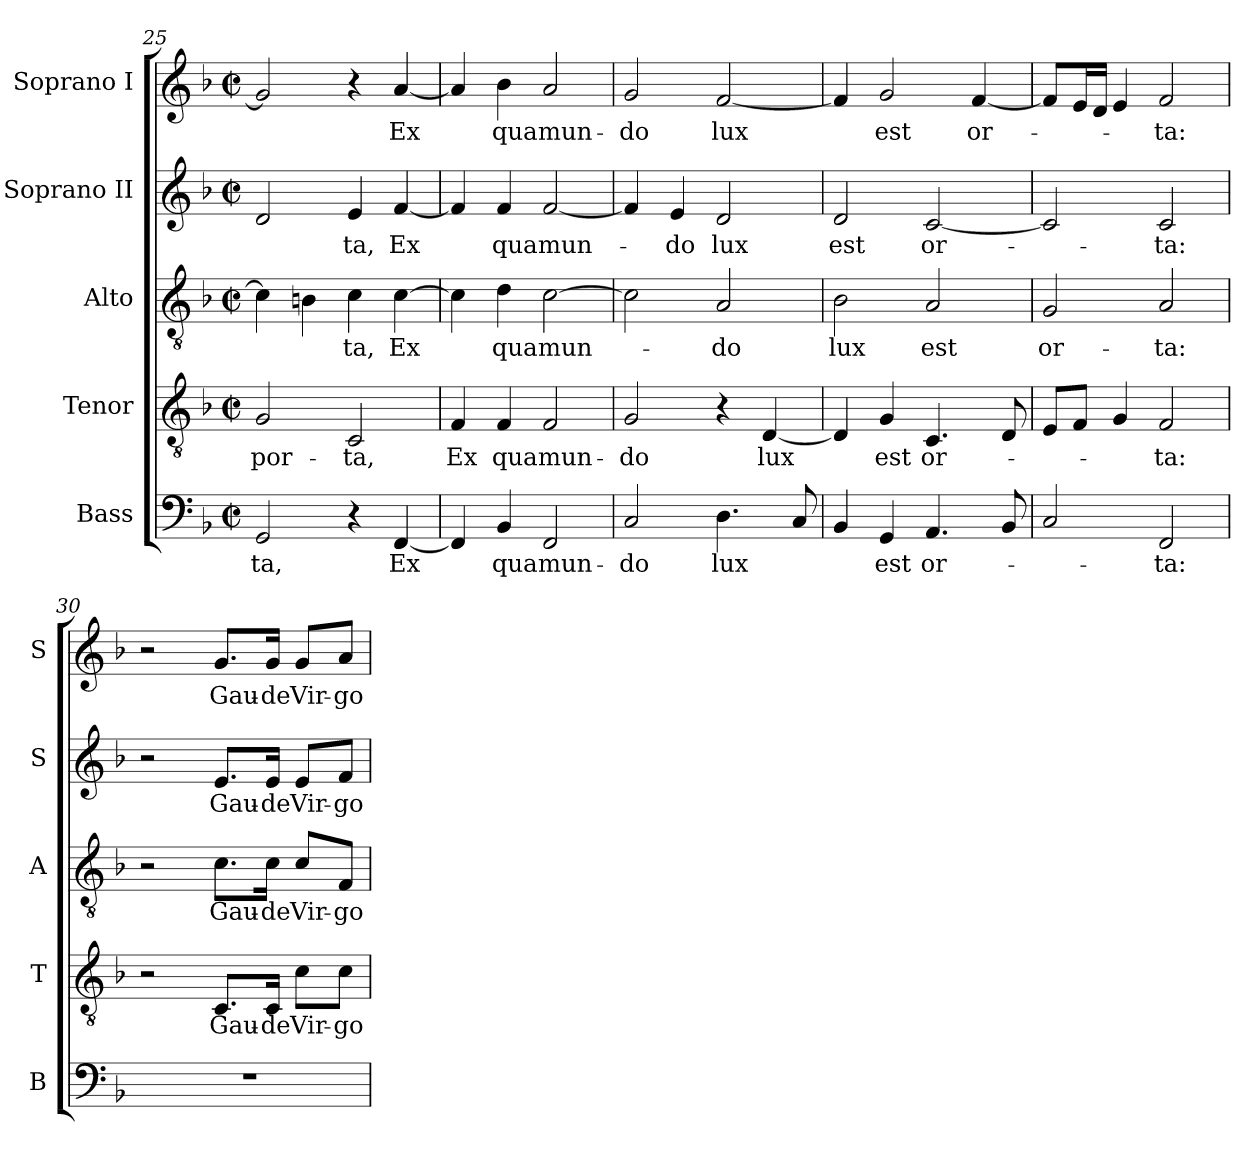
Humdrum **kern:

**kern	**text	**kern	**text	**kern	**text	**kern	**text	**kern	**text
*part5	*part5	*part4	*part4	*part3	*part3	*part2	*part2	*part1	*part1
*staff5	*staff5	*staff4	*staff4	*staff3	*staff3	*staff2	*staff2	*staff1	*staff1
*I"Bass	*	*I"Tenor	*	*I"Alto	*	*I"Soprano II	*	*I"Soprano I	*
*I'B	*	*I'T	*	*I'A	*	*I'S	*	*I'S	*
*clefF4	*	*clefGv2	*	*clefGv2	*	*clefG2	*	*clefG2	*
*k[b-]	*	*k[b-]	*	*k[b-]	*	*k[b-]	*	*k[b-]	*
*F:	*	*F:	*	*F:	*	*F:	*	*F:	*
*M2/2	*	*M2/2	*	*M2/2	*	*M2/2	*	*M2/2	*
*met(c|)	*	*met(c|)	*	*met(c|)	*	*met(c|)	*	*met(c|)	*
=25	=25	=25	=25	=25	=25	=25	=25	=25	=25
!	!LO:LY:b:color=#000000	!	!	!	!	!	!	!	!
!	!	!	!LO:LY:b:color=#000000	!	!	!	!	!	!
2GGi/	-ta,	2Gi/	por-	4ci\]	.	2di/	.	2gi/]	.
.	.	.	.	4Bni\	.	.	.	.	.
!	!	!	!LO:LY:b:color=#000000	!	!	!	!	!	!
!	!	!	!	!	!LO:LY:b:color=#000000	!	!	!	!
!	!	!	!	!	!	!	!LO:LY:b:color=#000000	!	!
4r	.	2Ci/	-ta,	4ci\	-ta,	4ei/	-ta,	4r	.
!	!LO:LY:b:color=#000000	!	!	!	!	!	!	!	!
!	!	!	!	!	!LO:LY:b:color=#000000	!	!	!	!
!	!	!	!	!	!	!	!LO:LY:b:color=#000000	!	!
!	!	!	!	!	!	!	!	!	!LO:LY:b:color=#000000
[<4FFi/	Ex	.	.	[>4ci\	Ex	[<4fi/	Ex	[<4ai/	Ex
!!LO:LB:g=z
=26	=26	=26	=26	=26	=26	=26	=26	=26	=26
!	!	!	!LO:LY:b:color=#000000	!	!	!	!	!	!
4FFi/]	.	4Fi/	Ex	4ci\]	.	4fi/]	.	4ai/]	.
!	!LO:LY:b:color=#000000	!	!	!	!	!	!	!	!
!	!	!	!LO:LY:b:color=#000000	!	!	!	!	!	!
!	!	!	!	!	!LO:LY:b:color=#000000	!	!	!	!
!	!	!	!	!	!	!	!LO:LY:b:color=#000000	!	!
!	!	!	!	!	!	!	!	!	!LO:LY:b:color=#000000
4BB-i/	qua	4Fi/	qua	4di\	qua	4fi/	qua	4b-i\	qua
!	!LO:LY:b:color=#000000	!	!	!	!	!	!	!	!
!	!	!	!LO:LY:b:color=#000000	!	!	!	!	!	!
!	!	!	!	!	!LO:LY:b:color=#000000	!	!	!	!
!	!	!	!	!	!	!	!LO:LY:b:color=#000000	!	!
!	!	!	!	!	!	!	!	!	!LO:LY:b:color=#000000
2FFi/	mun-	2Fi/	mun-	[>2ci\	mun-	[<2fi/	mun-	2ai/	mun-
=27	=27	=27	=27	=27	=27	=27	=27	=27	=27
!	!LO:LY:b:color=#000000	!	!	!	!	!	!	!	!
!	!	!	!LO:LY:b:color=#000000	!	!	!	!	!	!
!	!	!	!	!	!	!	!	!	!LO:LY:b:color=#000000
2Ci/	-do	2Gi/	-do	2ci\]	.	4fi/]	.	2gi/	-do
!	!	!	!	!	!	!	!LO:LY:b:color=#000000	!	!
.	.	.	.	.	.	4ei/	-do	.	.
!	!LO:LY:b:color=#000000	!	!	!	!	!	!	!	!
!	!	!	!	!	!LO:LY:b:color=#000000	!	!	!	!
!	!	!	!	!	!	!	!LO:LY:b:color=#000000	!	!
!	!	!	!	!	!	!	!	!	!LO:LY:b:color=#000000
4.Di\	lux	4r	.	2Ai/	-do	2di/	lux	[<2fi/	lux
!	!	!	!LO:LY:b:color=#000000	!	!	!	!	!	!
.	.	[<4Di/	lux	.	.	.	.	.	.
8Ci/	.	.	.	.	.	.	.	.	.
=28	=28	=28	=28	=28	=28	=28	=28	=28	=28
!	!	!	!	!	!LO:LY:b:color=#000000	!	!	!	!
!	!	!	!	!	!	!	!LO:LY:b:color=#000000	!	!
4BB-i/	.	4Di/]	.	2B-i\	lux	2di/	est	4fi/]	.
!	!LO:LY:b:color=#000000	!	!	!	!	!	!	!	!
!	!	!	!LO:LY:b:color=#000000	!	!	!	!	!	!
!	!	!	!	!	!	!	!	!	!LO:LY:b:color=#000000
4GGi/	est	4Gi/	est	.	.	.	.	2gi/	est
!	!LO:LY:b:color=#000000	!	!	!	!	!	!	!	!
!	!	!	!LO:LY:b:color=#000000	!	!	!	!	!	!
!	!	!	!	!	!LO:LY:b:color=#000000	!	!	!	!
!	!	!	!	!	!	!	!LO:LY:b:color=#000000	!	!
4.AAi/	or-	4.Ci/	or-	2Ai/	est	[<2ci/	or-	.	.
!	!	!	!	!	!	!	!	!	!LO:LY:b:color=#000000
.	.	.	.	.	.	.	.	[<4fi/	or-
8BB-i/	.	8Di/	.	.	.	.	.	.	.
=29	=29	=29	=29	=29	=29	=29	=29	=29	=29
!	!	!	!	!	!LO:LY:b:color=#000000	!	!	!	!
2Ci/	.	8Ei/L	.	2Gi/	or-	2ci/]	.	8fi/L]	.
.	.	8Fi/J	.	.	.	.	.	16ei/L	.
.	.	.	.	.	.	.	.	16di/JJ	.
.	.	4Gi/	.	.	.	.	.	4ei/	.
!	!LO:LY:b:color=#000000	!	!	!	!	!	!	!	!
!	!	!	!LO:LY:b:color=#000000	!	!	!	!	!	!
!	!	!	!	!	!LO:LY:b:color=#000000	!	!	!	!
!	!	!	!	!	!	!	!LO:LY:b:color=#000000	!	!
!	!	!	!	!	!	!	!	!	!LO:LY:b:color=#000000
2FFi/	-ta:	2Fi/	-ta:	2Ai/	-ta:	2ci/	-ta:	2fi/	-ta:
=30	=30	=30	=30	=30	=30	=30	=30	=30	=30
1r	.	2r	.	2r	.	2r	.	2r	.
!	!	!	!LO:LY:b:color=#000000	!	!	!	!	!	!
!	!	!	!	!	!LO:LY:b:color=#000000	!	!	!	!
!	!	!	!	!	!	!	!LO:LY:b:color=#000000	!	!
!	!	!	!	!	!	!	!	!	!LO:LY:b:color=#000000
.	.	8.Ci/L	Gau-	8.ci\L	Gau-	8.ei/L	Gau-	8.gi/L	Gau-
!	!	!	!LO:LY:b:color=#000000	!	!	!	!	!	!
!	!	!	!	!	!LO:LY:b:color=#000000	!	!	!	!
!	!	!	!	!	!	!	!LO:LY:b:color=#000000	!	!
!	!	!	!	!	!	!	!	!	!LO:LY:b:color=#000000
.	.	16Ci/Jk	-de	16ci\Jk	-de	16ei/Jk	-de	16gi/Jk	-de
!	!	!	!LO:LY:b:color=#000000	!	!	!	!	!	!
!	!	!	!	!	!LO:LY:b:color=#000000	!	!	!	!
!	!	!	!	!	!	!	!LO:LY:b:color=#000000	!	!
!	!	!	!	!	!	!	!	!	!LO:LY:b:color=#000000
.	.	8ci\L	Vir-	8ci/L	Vir-	8ei/L	Vir-	8gi/L	Vir-
!	!	!	!LO:LY:b:color=#000000	!	!	!	!	!	!
!	!	!	!	!	!LO:LY:b:color=#000000	!	!	!	!
!	!	!	!	!	!	!	!LO:LY:b:color=#000000	!	!
!	!	!	!	!	!	!	!	!	!LO:LY:b:color=#000000
.	.	8ci\J	-go	8Fi/J	-go	8fi/J	-go	8ai/J	-go
=	=	=	=	=	=	=	=	=	=
*-	*-	*-	*-	*-	*-	*-	*-	*-	*-
